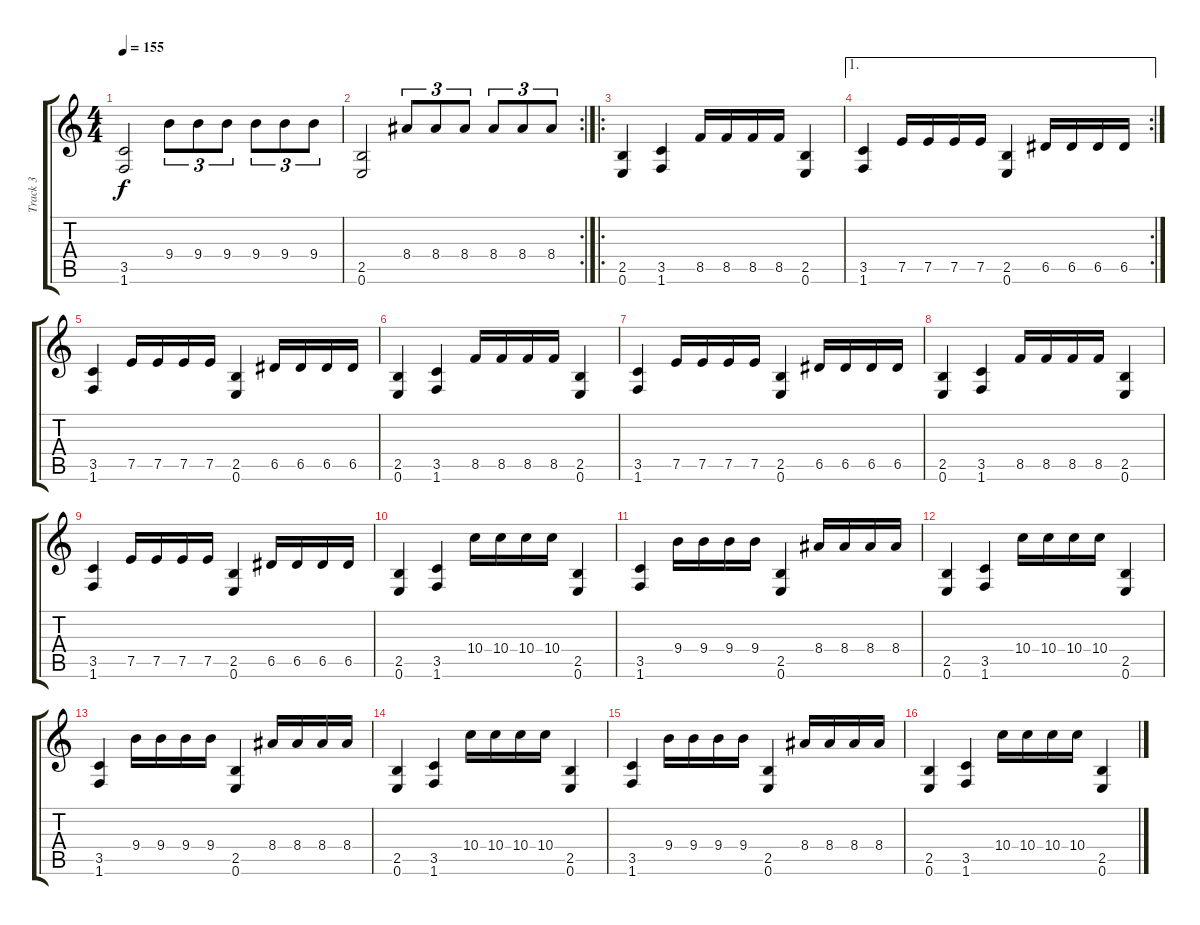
\track ("Track 3" "Track 3") {instrument distortionguitar}
\staff {score tabs}
\tuning (E4 B3 G3 D3 A2 E2) {hide}
\ts (4 4)
\tempo 155
\clef g2
\ks c
(3.5 1.6).2{dy f} 9.4.8{tu (3 2)} 9.4.8{tu (3 2)} 9.4.8{tu (3 2)} 9.4.8{tu (3 2)} 9.4.8{tu (3 2)} 9.4.8{tu (3 2)} |
\rc 2
(2.5 0.6).2 8.4.8{tu (3 2)} 8.4.8{tu (3 2)} 8.4.8{tu (3 2)} 8.4.8{tu (3 2)} 8.4.8{tu (3 2)} 8.4.8{tu (3 2)} |
\ro
(2.5 0.6).4 (3.5 1.6).4 8.5.16 8.5.16 8.5.16 8.5.16 (2.5 0.6).4 |
\ae 1
\rc 2
(3.5 1.6).4 7.5.16 7.5.16 7.5.16 7.5.16 (2.5 0.6).4 6.5.16 6.5.16 6.5.16 6.5.16 |
(3.5 1.6).4 7.5.16 7.5.16 7.5.16 7.5.16 (2.5 0.6).4 6.5.16 6.5.16 6.5.16 6.5.16 |
(2.5 0.6).4 (3.5 1.6).4 8.5.16 8.5.16 8.5.16 8.5.16 (2.5 0.6).4 |
(3.5 1.6).4 7.5.16 7.5.16 7.5.16 7.5.16 (2.5 0.6).4 6.5.16 6.5.16 6.5.16 6.5.16 |
(2.5 0.6).4 (3.5 1.6).4 8.5.16 8.5.16 8.5.16 8.5.16 (2.5 0.6).4 |
(3.5 1.6).4 7.5.16 7.5.16 7.5.16 7.5.16 (2.5 0.6).4 6.5.16 6.5.16 6.5.16 6.5.16 |
(2.5 0.6).4 (3.5 1.6).4 10.4.16 10.4.16 10.4.16 10.4.16 (2.5 0.6).4 |
(3.5 1.6).4 9.4.16 9.4.16 9.4.16 9.4.16 (2.5 0.6).4 8.4.16 8.4.16 8.4.16 8.4.16 |
(2.5 0.6).4 (3.5 1.6).4 10.4.16 10.4.16 10.4.16 10.4.16 (2.5 0.6).4 |
(3.5 1.6).4 9.4.16 9.4.16 9.4.16 9.4.16 (2.5 0.6).4 8.4.16 8.4.16 8.4.16 8.4.16 |
(2.5 0.6).4 (3.5 1.6).4 10.4.16 10.4.16 10.4.16 10.4.16 (2.5 0.6).4 |
(3.5 1.6).4 9.4.16 9.4.16 9.4.16 9.4.16 (2.5 0.6).4 8.4.16 8.4.16 8.4.16 8.4.16 |
(2.5 0.6).4 (3.5 1.6).4 10.4.16 10.4.16 10.4.16 10.4.16 (2.5 0.6).4
